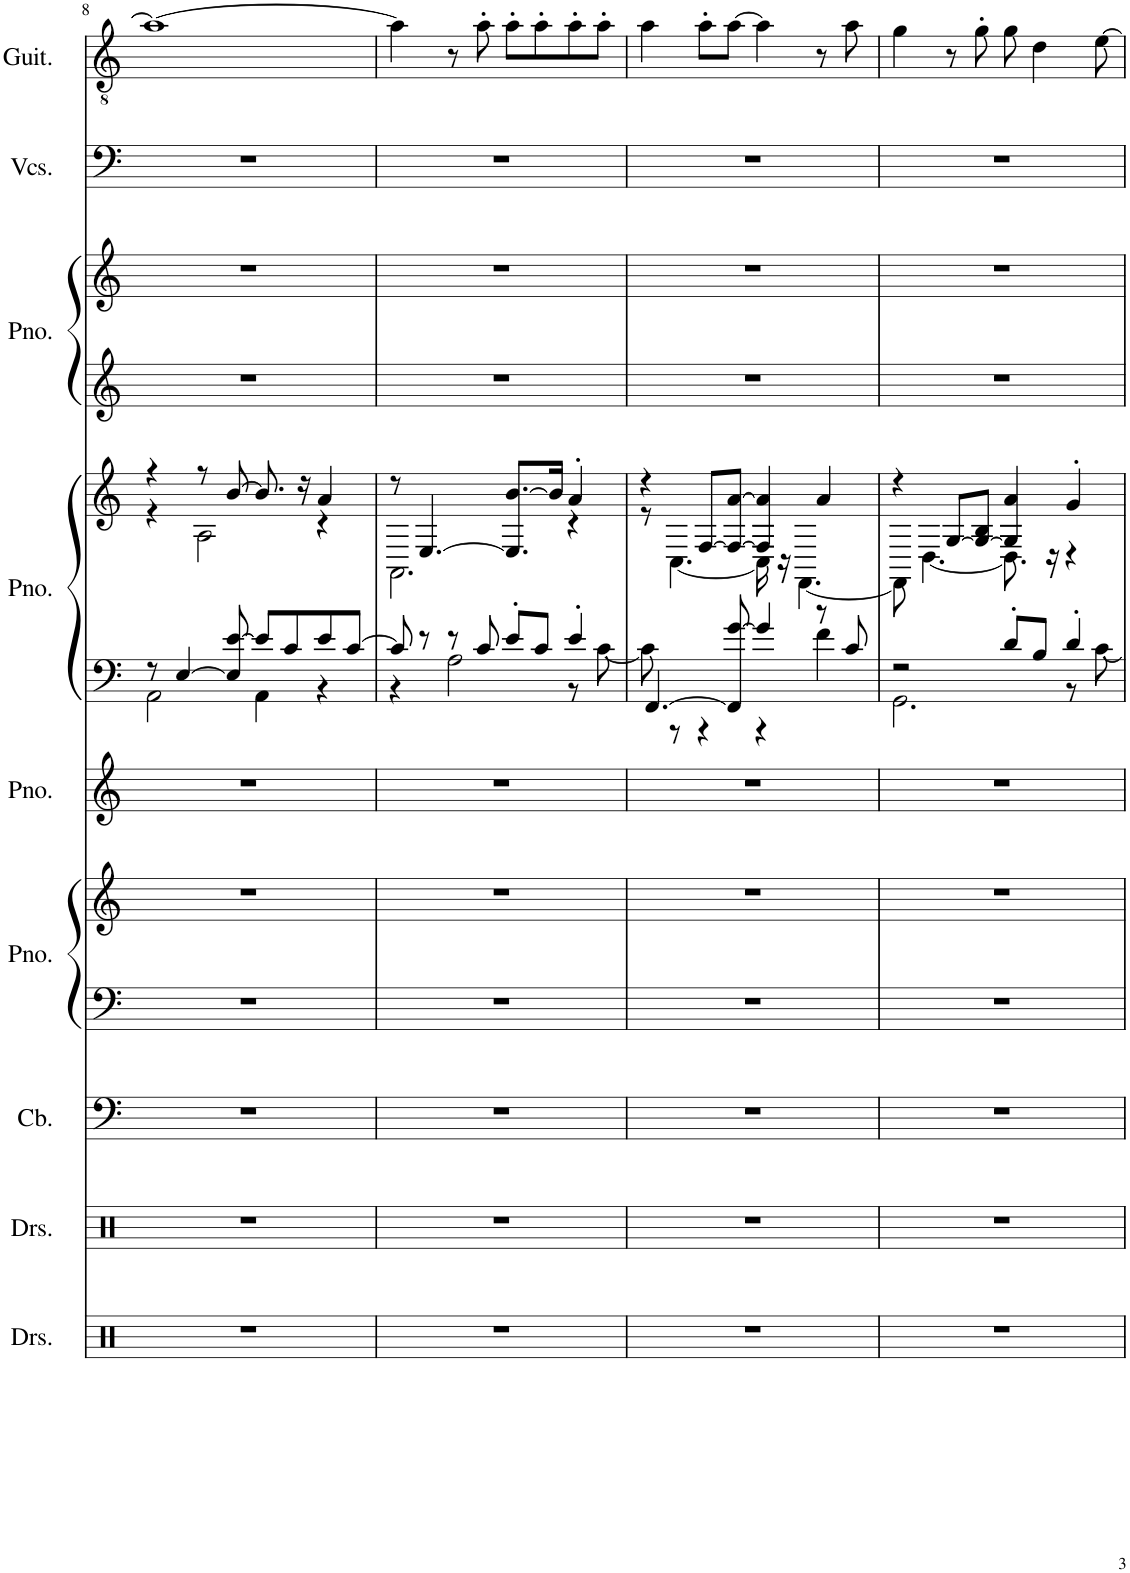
**kern	**kern	**kern	**kern	**kern	**kern	**kern	**kern	**kern	**kern	**kern	**kern
*part9	*part8	*part7	*part6	*part6	*part5	*part4	*part4	*part3	*part3	*part2	*part1
*staff12	*staff11	*staff10	*staff9	*staff8	*staff7	*staff6	*staff5	*staff4	*staff3	*staff2	*staff1
*I"Drumset	*I"Drumset	*I"Contrabass	*I"Piano	*	*I"Piano	*I"Piano	*	*I"Piano	*	*I"Violoncellos	*I"Classical Guitar
*I'Drs.	*I'Drs.	*I'Cb.	*I'Pno.	*	*I'Pno.	*I'Pno.	*	*I'Pno.	*	*I'Vcs.	*I'Guit.
!!LO:PB:g=z
*clefX	*clefX	*clefF4	*clefF4	*clefG2	*clefG2	*clefF4	*clefG2	*clefG2	*clefG2	*clefF4	*clefGv2
*	*	*Trd7c12	*	*	*	*	*	*	*	*	*
*k[]	*k[]	*k[]	*k[]	*k[]	*k[]	*k[]	*k[]	*k[]	*k[]	*k[]	*k[]
*M4/4	*M4/4	*M4/4	*M4/4	*M4/4	*M4/4	*M4/4	*M4/4	*M4/4	*M4/4	*M4/4	*M4/4
=8	=8	=8	=8	=8	=8	=8	=8	=8	=8	=8	=8
*	*	*	*	*	*	*^	*^	*	*	*	*
1r	1r	1r	1r	1r	1r	8r	2AA\	4r	4r	1r	1r	1r	1a_
.	.	.	.	.	.	[4E/	.	.	.	.	.	.	.
.	.	.	.	.	.	.	.	8r	2A\	.	.	.	.
.	.	.	.	.	.	8E/] [8e/	.	[8b/	.	.	.	.	.
.	.	.	.	.	.	8e/L]	4AA\	8.b/]	.	.	.	.	.
.	.	.	.	.	.	8c/	.	.	.	.	.	.	.
.	.	.	.	.	.	.	.	16r	.	.	.	.	.
.	.	.	.	.	.	8e/	4r	4a/	4r	.	.	.	.
.	.	.	.	.	.	[8c/J	.	.	.	.	.	.	.
=9	=9	=9	=9	=9	=9	=9	=9	=9	=9	=9	=9	=9	=9
1r	1r	1r	1r	1r	1r	8c/]	4r	8r	2.AA\	1r	1r	1r	4a\]
.	.	.	.	.	.	8r	.	[4.E/	.	.	.	.	.
.	.	.	.	.	.	8r	2A\	.	.	.	.	.	8r
.	.	.	.	.	.	8c/	.	.	.	.	.	.	8a'\
.	.	.	.	.	.	8e'/L	.	8.E/] [8.b/L	.	.	.	.	8a'\L
.	.	.	.	.	.	8c/J	.	.	.	.	.	.	8a'\
.	.	.	.	.	.	.	.	16b/Jk]	.	.	.	.	.
.	.	.	.	.	.	4e'/	8r	4a'/	4r	.	.	.	8a'\
.	.	.	.	.	.	.	[8c\	.	.	.	.	.	8a'\J
=10	=10	=10	=10	=10	=10	=10	=10	=10	=10	=10	=10	=10	=10
1r	1r	1r	1r	1r	1r	[4.FF/	8c\]	4r	8r	1r	1r	1r	4a\
.	.	.	.	.	.	.	8r	.	[4.C\	.	.	.	.
.	.	.	.	.	.	.	4r	[8F/L	.	.	.	.	8a'\L
.	.	.	.	.	.	8FF/] [8g/	.	8F/_ [8a/J	.	.	.	.	[8a\J
.	.	.	.	.	.	4g/]	4r	4F/] 4a/]	16C\]	.	.	.	4a\]
.	.	.	.	.	.	.	.	.	16r	.	.	.	.
.	.	.	.	.	.	.	.	.	[4.FF\	.	.	.	.
.	.	.	.	.	.	8r	4f\	4a/	.	.	.	.	8r
.	.	.	.	.	.	8c/	.	.	.	.	.	.	8a\
=11	=11	=11	=11	=11	=11	=11	=11	=11	=11	=11	=11	=11	=11
1r	1r	1r	1r	1r	1r	2r	2.GG\	4r	8FF\]	1r	1r	1r	4g\
.	.	.	.	.	.	.	.	.	[4.D\	.	.	.	.
.	.	.	.	.	.	.	.	[8G/L	.	.	.	.	8r
.	.	.	.	.	.	.	.	8G/_ 8B/J	.	.	.	.	8g'\
.	.	.	.	.	.	8d'/L	.	4G/] 4a/	8.D\]	.	.	.	8g\
.	.	.	.	.	.	8B/J	.	.	.	.	.	.	4d\
.	.	.	.	.	.	.	.	.	16r	.	.	.	.
.	.	.	.	.	.	4d'/	8r	4g'/	4r	.	.	.	.
.	.	.	.	.	.	.	[8c\	.	.	.	.	.	[8e\
*	*	*	*	*	*	*v	*v	*	*	*	*	*	*
*	*	*	*	*	*	*	*v	*v	*	*	*	*
=	=	=	=	=	=	=	=	=	=	=	=
*-	*-	*-	*-	*-	*-	*-	*-	*-	*-	*-	*-
